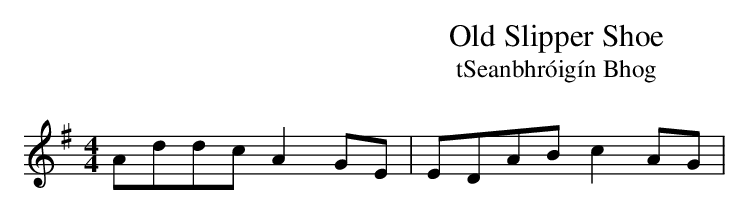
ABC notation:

X:1
T: Old Slipper Shoe
T: tSeanbhr\'oig\'in Bhog
L: 1/8
M: 4/4
K: G
Addc A2 GE|EDAB c2 AG|
